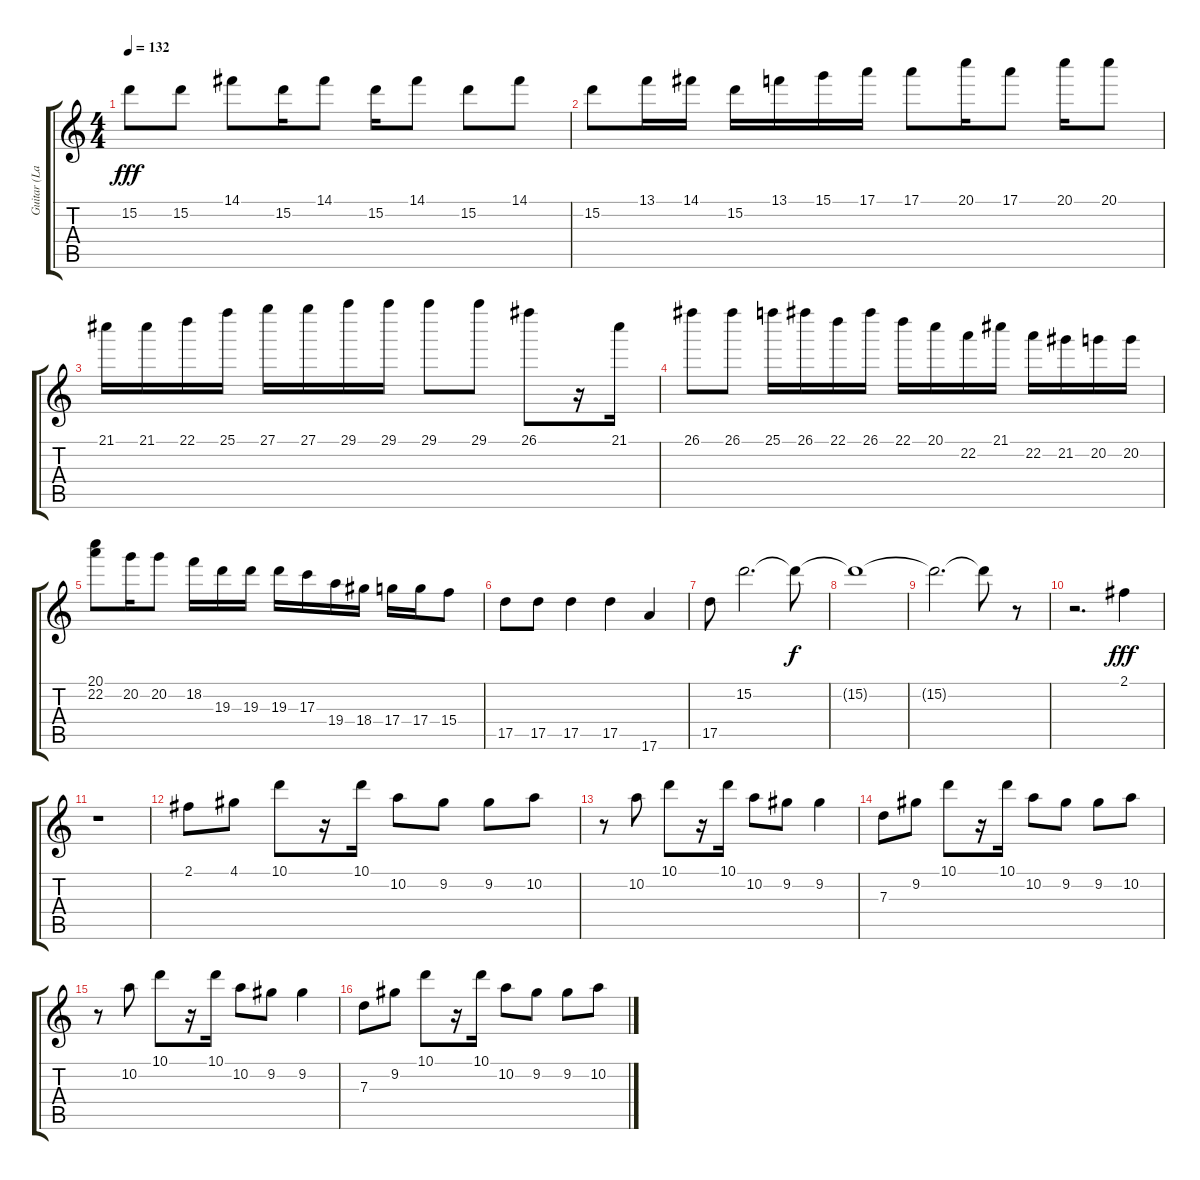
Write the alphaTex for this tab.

\track ("Guitar (Larry LaLonde)" "Guitar (La") {instrument overdrivenguitar}
\staff {score tabs}
\tuning (E4 B3 G3 D3 A2 E2) {hide}
\ts (4 4)
\tempo 132
\clef g2
\ks c
15.2.8{dy fff} 15.2.8 14.1.8 15.2.16 14.1.8 15.2.16 14.1.8 15.2.8 14.1.8 |
15.2.8 13.1.16 14.1.16 15.2.16 13.1.16 15.1.16 17.1.16 17.1.8 20.1.16 17.1.8 20.1.16 20.1.8 |
21.1.16 21.1.16 22.1.16 25.1.16 27.1.16 27.1.16 29.1.16 29.1.16 29.1.8 29.1.8 26.1.8 r.16 21.1.16 |
26.1.8 26.1.8 25.1.16 26.1.16 22.1.16 26.1.16 22.1.16 20.1.16 22.2.16 21.1.16 22.2.16 21.2.16 20.2.16 20.2.16 |
(20.1 22.2).8 20.2.16 20.2.8 18.2.16 19.3.16 19.3.16 19.3.16 17.3.16 19.4.16 18.4.16 17.4.16 17.4.16 15.4.8 |
17.5.8 17.5.8 17.5.4 17.5.4 17.6.4 |
17.5.8 15.2.2{d} 15.2{t}.8{dy f} |
15.2{t}.1 |
15.2{t}.2{d} 15.2{t}.8 r.8 |
r.2{d} 2.1.4{dy fff} |
r.1 |
2.1.8 4.1.8 10.1.8 r.16 10.1.16 10.2.8 9.2.8 9.2.8 10.2.8 |
r.8 10.2.8 10.1.8 r.16 10.1.16 10.2.8 9.2.8 9.2.4 |
7.3.8 9.2.8 10.1.8 r.16 10.1.16 10.2.8 9.2.8 9.2.8 10.2.8 |
r.8 10.2.8 10.1.8 r.16 10.1.16 10.2.8 9.2.8 9.2.4 |
7.3.8 9.2.8 10.1.8 r.16 10.1.16 10.2.8 9.2.8 9.2.8 10.2.8
